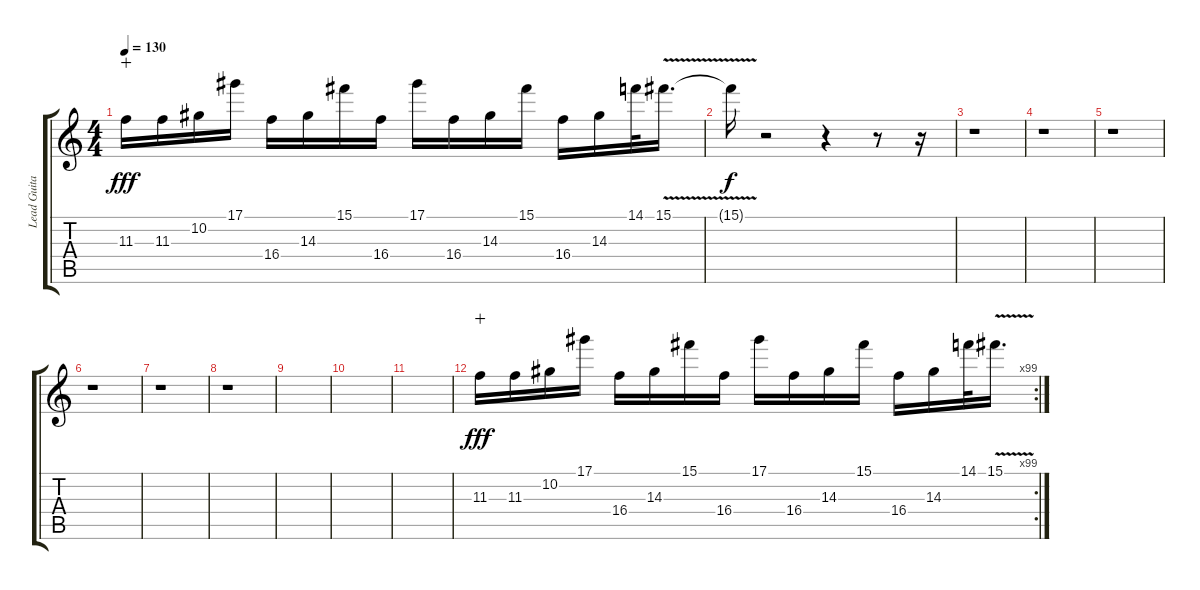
\track ("Lead Guitar" "Lead Guita") {instrument overdrivenguitar}
\staff {score tabs}
\tuning (Eb4 Bb3 Gb3 Db3 Ab2 Eb2) {hide}
\ts (4 4)
\tempo 130
\clef g2
\ks c
11.3.16{dy fff wahc} 11.3.16 10.2.16 17.1.16 16.4.16 14.3.16 15.1.16 16.4.16 17.1.16 16.4.16 14.3.16 15.1.16 16.4.16 14.3.16 14.1.32 15.1{v}.16{d} |
15.1{t}.16{dy f} r.2 r.4 r.8 r.16 |
r.1 |
r.1 |
r.1 |
r.1 |
r.1 |
r.1 |
|
|
|
\rc 99
11.3.16{dy fff wahc} 11.3.16 10.2.16 17.1.16 16.4.16 14.3.16 15.1.16 16.4.16 17.1.16 16.4.16 14.3.16 15.1.16 16.4.16 14.3.16 14.1.32 15.1{v}.16{d}
